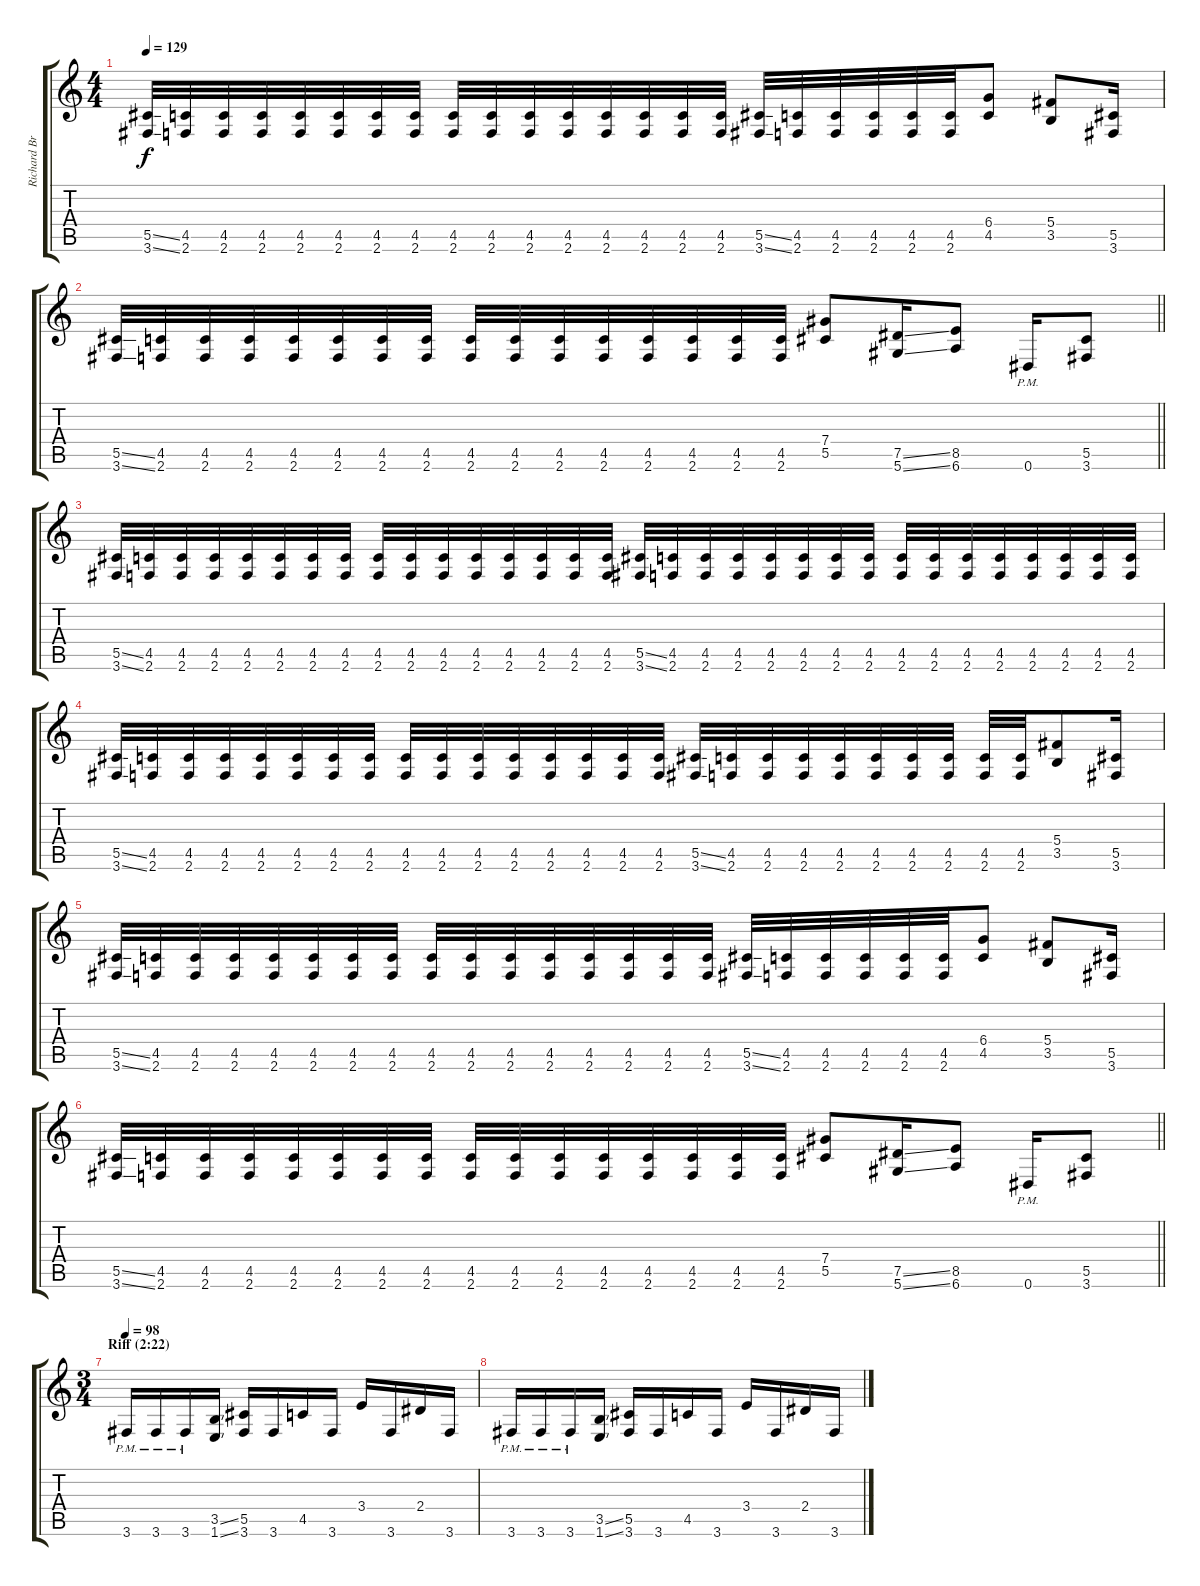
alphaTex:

\track ("Richard Brunelle" "Richard Br") {instrument distortionguitar}
\staff {score tabs}
\tuning (Eb4 Bb3 Gb3 Db3 Ab2 Eb2) {hide}
\ts (4 4)
\tempo 129
\clef g2
\ks c
(5.5{ss} 3.6{ss}).32{dy f} (4.5 2.6).32 (4.5 2.6).32 (4.5 2.6).32 (4.5 2.6).32 (4.5 2.6).32 (4.5 2.6).32 (4.5 2.6).32 (4.5 2.6).32 (4.5 2.6).32 (4.5 2.6).32 (4.5 2.6).32 (4.5 2.6).32 (4.5 2.6).32 (4.5 2.6).32 (4.5 2.6).32 (5.5{ss} 3.6{ss}).32 (4.5 2.6).32 (4.5 2.6).32 (4.5 2.6).32 (4.5 2.6).32 (4.5 2.6).32 (6.4 4.5).8 (5.4 3.5).8 (5.5 3.6).16 |
\barLineRight lightlight
(5.5{ss} 3.6{ss}).32 (4.5 2.6).32 (4.5 2.6).32 (4.5 2.6).32 (4.5 2.6).32 (4.5 2.6).32 (4.5 2.6).32 (4.5 2.6).32 (4.5 2.6).32 (4.5 2.6).32 (4.5 2.6).32 (4.5 2.6).32 (4.5 2.6).32 (4.5 2.6).32 (4.5 2.6).32 (4.5 2.6).32 (7.4 5.5).8 (7.5{ss} 5.6{ss}).16 (8.5 6.6).8 0.6{pm}.16 (5.5 3.6).8 |
(5.5{ss} 3.6{ss}).32 (4.5 2.6).32 (4.5 2.6).32 (4.5 2.6).32 (4.5 2.6).32 (4.5 2.6).32 (4.5 2.6).32 (4.5 2.6).32 (4.5 2.6).32 (4.5 2.6).32 (4.5 2.6).32 (4.5 2.6).32 (4.5 2.6).32 (4.5 2.6).32 (4.5 2.6).32 (4.5 2.6).32 (5.5{ss} 3.6{ss}).32 (4.5 2.6).32 (4.5 2.6).32 (4.5 2.6).32 (4.5 2.6).32 (4.5 2.6).32 (4.5 2.6).32 (4.5 2.6).32 (4.5 2.6).32 (4.5 2.6).32 (4.5 2.6).32 (4.5 2.6).32 (4.5 2.6).32 (4.5 2.6).32 (4.5 2.6).32 (4.5 2.6).32 |
(5.5{ss} 3.6{ss}).32 (4.5 2.6).32 (4.5 2.6).32 (4.5 2.6).32 (4.5 2.6).32 (4.5 2.6).32 (4.5 2.6).32 (4.5 2.6).32 (4.5 2.6).32 (4.5 2.6).32 (4.5 2.6).32 (4.5 2.6).32 (4.5 2.6).32 (4.5 2.6).32 (4.5 2.6).32 (4.5 2.6).32 (5.5{ss} 3.6{ss}).32 (4.5 2.6).32 (4.5 2.6).32 (4.5 2.6).32 (4.5 2.6).32 (4.5 2.6).32 (4.5 2.6).32 (4.5 2.6).32 (4.5 2.6).32 (4.5 2.6).32 (5.4 3.5).8 (5.5 3.6).16 |
(5.5{ss} 3.6{ss}).32 (4.5 2.6).32 (4.5 2.6).32 (4.5 2.6).32 (4.5 2.6).32 (4.5 2.6).32 (4.5 2.6).32 (4.5 2.6).32 (4.5 2.6).32 (4.5 2.6).32 (4.5 2.6).32 (4.5 2.6).32 (4.5 2.6).32 (4.5 2.6).32 (4.5 2.6).32 (4.5 2.6).32 (5.5{ss} 3.6{ss}).32 (4.5 2.6).32 (4.5 2.6).32 (4.5 2.6).32 (4.5 2.6).32 (4.5 2.6).32 (6.4 4.5).8 (5.4 3.5).8 (5.5 3.6).16 |
\barLineRight lightlight
(5.5{ss} 3.6{ss}).32 (4.5 2.6).32 (4.5 2.6).32 (4.5 2.6).32 (4.5 2.6).32 (4.5 2.6).32 (4.5 2.6).32 (4.5 2.6).32 (4.5 2.6).32 (4.5 2.6).32 (4.5 2.6).32 (4.5 2.6).32 (4.5 2.6).32 (4.5 2.6).32 (4.5 2.6).32 (4.5 2.6).32 (7.4 5.5).8 (7.5{ss} 5.6{ss}).16 (8.5 6.6).8 0.6{pm}.16 (5.5 3.6).8 |
\ts (3 4)
\section ("" "Riff (2:22)")
\tempo 98
3.6{pm}.16 3.6{pm}.16 3.6{pm}.16 (3.5{ss} 1.6{ss}).16 (5.5 3.6).16 3.6.16 4.5.16 3.6.16 3.4.16 3.6.16 2.4.16 3.6.16 |
3.6{pm}.16 3.6{pm}.16 3.6{pm}.16 (3.5{ss} 1.6{ss}).16 (5.5 3.6).16 3.6.16 4.5.16 3.6.16 3.4.16 3.6.16 2.4.16 3.6.16
